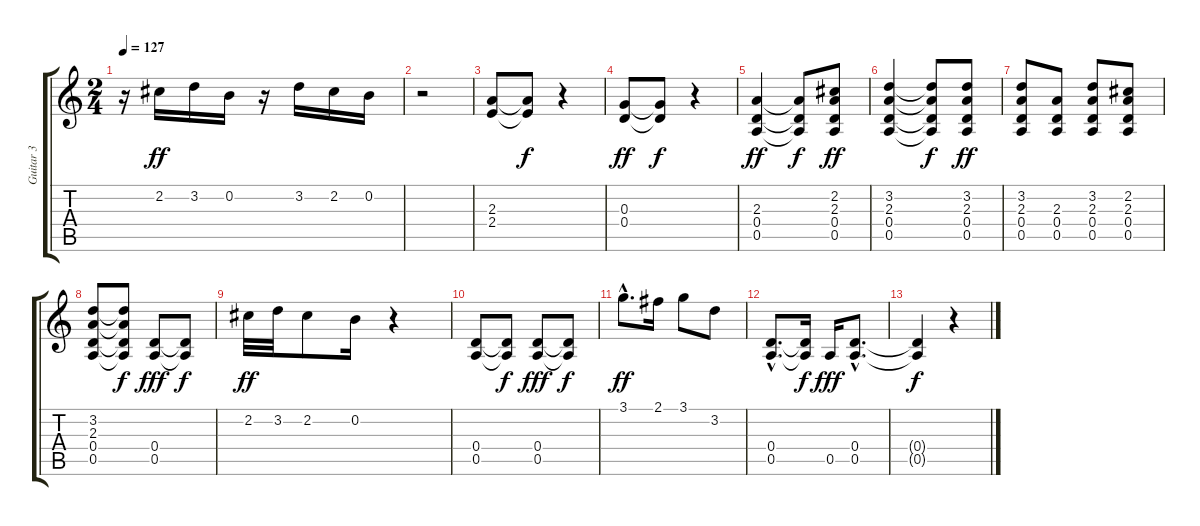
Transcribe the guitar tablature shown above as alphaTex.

\track ("Guitar 3" "Guitar 3") {instrument acousticguitarsteel}
\staff {score tabs}
\tuning (E4 B3 G3 D3 A2 E2) {hide}
\ts (2 4)
\tempo 127
\clef g2
\ks c
r.16{dy ff} 2.2.16 3.2.16 0.2.16 r.16 3.2.16 2.2.16 0.2.16 |
r.2 |
(2.3 2.4).8 (2.3{t} 2.4{t}).8{dy f} r.4 |
(0.3 0.4).8{dy ff} (0.3{t} 0.4{t}).8{dy f} r.4 |
(2.3 0.4 0.5).4{dy ff} (2.3{t} 0.4{t} 0.5{t}).8{dy f} (2.2 2.3 0.4 0.5).8{dy ff} |
(3.2 2.3 0.4 0.5).4 (3.2{t} 2.3{t} 0.4{t} 0.5{t}).8{dy f} (3.2 2.3 0.4 0.5).8{dy ff} |
(3.2 2.3 0.4 0.5).8 (2.3 0.4 0.5).8 (3.2 2.3 0.4 0.5).8 (2.2 2.3 0.4 0.5).8 |
(3.2 2.3 0.4 0.5).8 (3.2{t} 2.3{t} 0.4{t} 0.5{t}).8{dy f} (0.4 0.5).8{dy fff} (0.4{t} 0.5{t}).8{dy f} |
2.2.32{dy ff} 3.2.32 2.2.8 0.2.16 r.4 |
(0.4 0.5).8 (0.4{t} 0.5{t}).8{dy f} (0.4 0.5).8{dy fff} (0.4{t} 0.5{t}).8{dy f} |
3.1{hac}.8{d dy ff} 2.1.16 3.1.8 3.2.8 |
(0.4{hac} 0.5{hac}).8{d} (0.4{t} 0.5{t}).16{dy f} 0.5.16{dy fff} (0.4{hac} 0.5{hac}).8{d} |
(0.4{t} 0.5{t}).4{dy f} r.4
